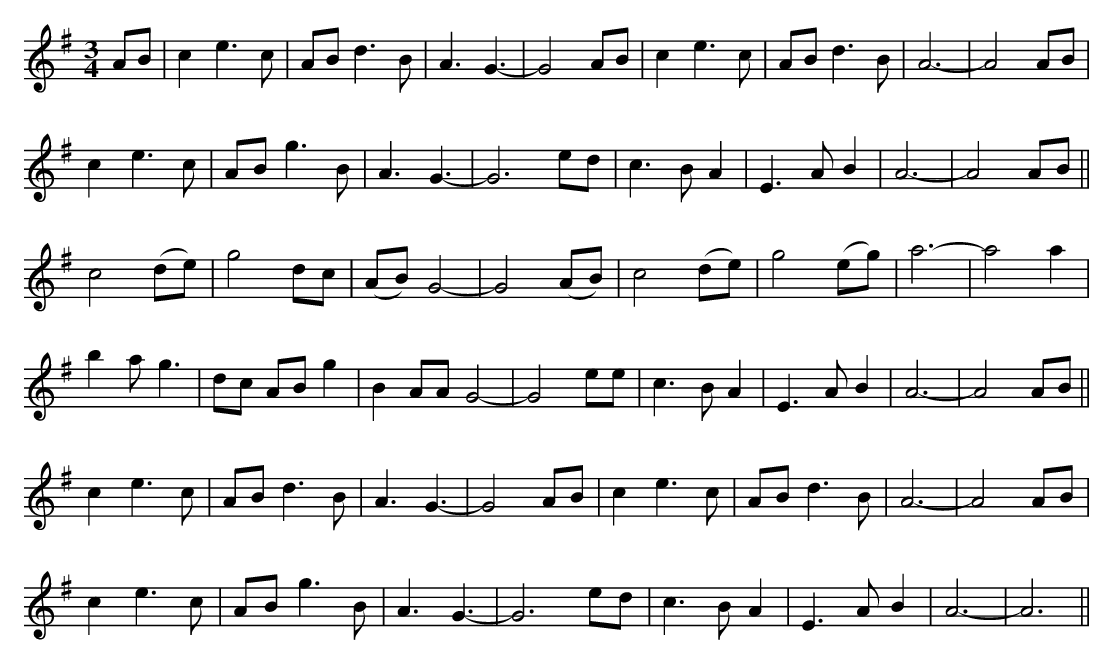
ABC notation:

X:1
M:3/4
K:Ador
AB|c2e3c|ABd3B|A3 G3-|G4AB|c2e3c|ABd3B|A6-|A4AB|
c2e3c|ABg3B|A3 G3-|G6ed|c3BA2|E3AB2|A6-|A4AB||
c4(de)|g4dc|(AB)G4-|G4(AB)|c4(de)|g4(eg)|a6-|a4a2|
b2'3ag3|dc AB g2|B2AAG4-|G4ee|c3BA2|E3AB2|A6-|A4AB||
c2e3c|ABd3B|A3 G3-|G4AB|c2e3c|ABd3B|A6-|A4AB|
c2e3c|ABg3B|A3 G3-|G6ed|c3BA2|E3AB2|A6-|A6||
